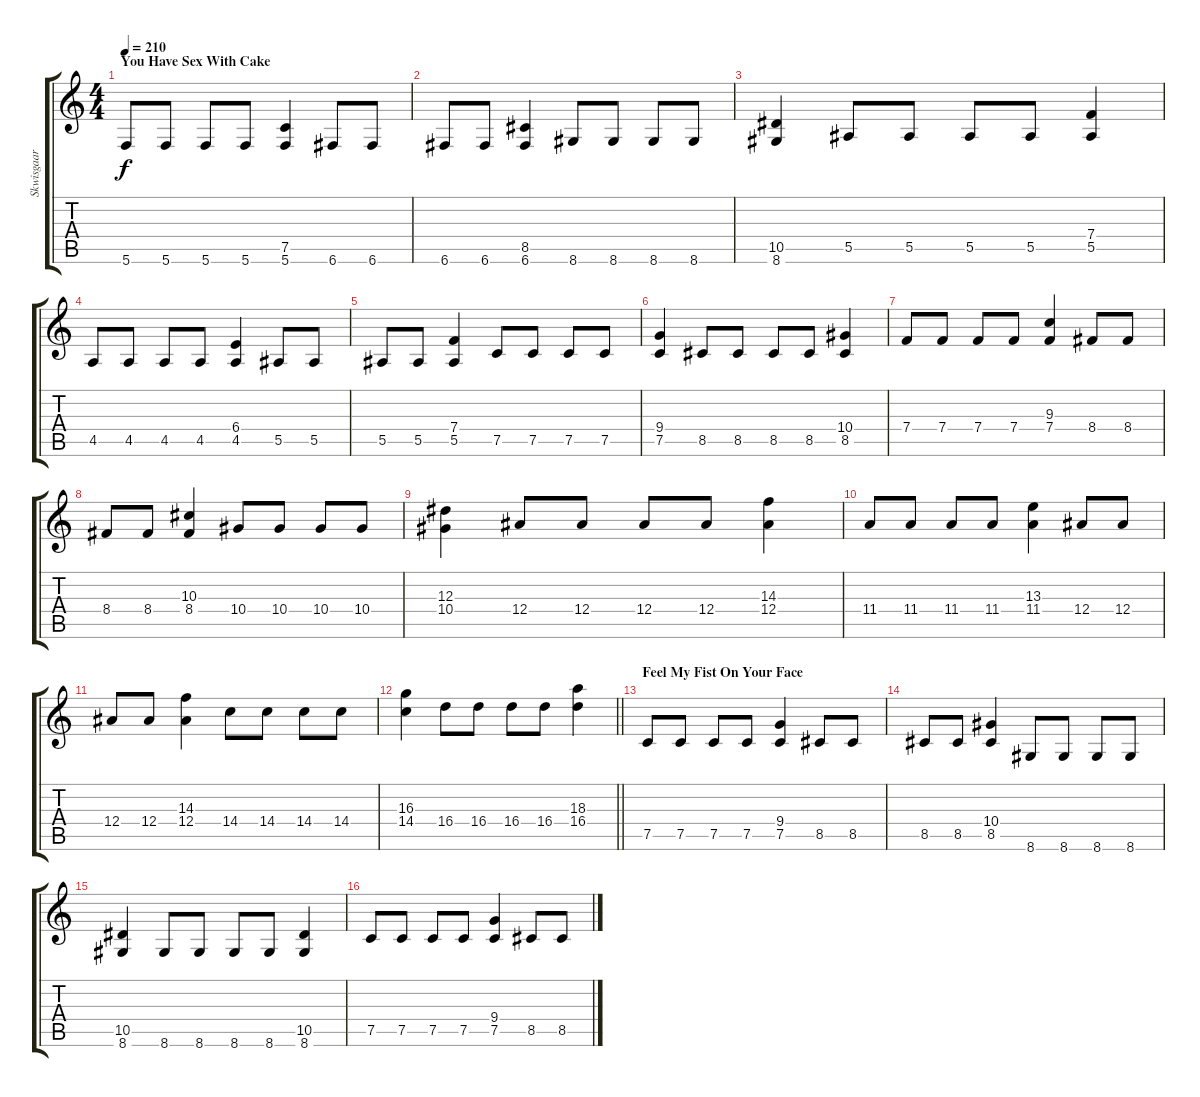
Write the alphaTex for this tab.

\track ("Skwisgaar Skiwgelf (Lead Guitar)" "Skwisgaar ") {instrument distortionguitar}
\staff {score tabs}
\tuning (C4 G3 Eb3 Bb2 F2 C2) {hide}
\ts (4 4)
\section ("" "You Have Sex With Cake")
\tempo 210
\clef g2
\ks c
5.6.8{dy f} 5.6.8 5.6.8 5.6.8 (7.5 5.6).4 6.6.8 6.6.8 |
6.6.8 6.6.8 (8.5 6.6).4 8.6.8 8.6.8 8.6.8 8.6.8 |
(10.5 8.6).4 5.5.8 5.5.8 5.5.8 5.5.8 (7.4 5.5).4 |
4.5.8 4.5.8 4.5.8 4.5.8 (6.4 4.5).4 5.5.8 5.5.8 |
5.5.8 5.5.8 (7.4 5.5).4 7.5.8 7.5.8 7.5.8 7.5.8 |
(9.4 7.5).4 8.5.8 8.5.8 8.5.8 8.5.8 (10.4 8.5).4 |
7.4.8 7.4.8 7.4.8 7.4.8 (9.3 7.4).4 8.4.8 8.4.8 |
8.4.8 8.4.8 (10.3 8.4).4 10.4.8 10.4.8 10.4.8 10.4.8 |
(12.3 10.4).4 12.4.8 12.4.8 12.4.8 12.4.8 (14.3 12.4).4 |
11.4.8 11.4.8 11.4.8 11.4.8 (13.3 11.4).4 12.4.8 12.4.8 |
12.4.8 12.4.8 (14.3 12.4).4 14.4.8 14.4.8 14.4.8 14.4.8 |
\barLineRight lightlight
(16.3 14.4).4 16.4.8 16.4.8 16.4.8 16.4.8 (18.3 16.4).4 |
\section ("" "Feel My Fist On Your Face")
7.5.8 7.5.8 7.5.8 7.5.8 (9.4 7.5).4 8.5.8 8.5.8 |
8.5.8 8.5.8 (10.4 8.5).4 8.6.8 8.6.8 8.6.8 8.6.8 |
(10.5 8.6).4 8.6.8 8.6.8 8.6.8 8.6.8 (10.5 8.6).4 |
7.5.8 7.5.8 7.5.8 7.5.8 (9.4 7.5).4 8.5.8 8.5.8
